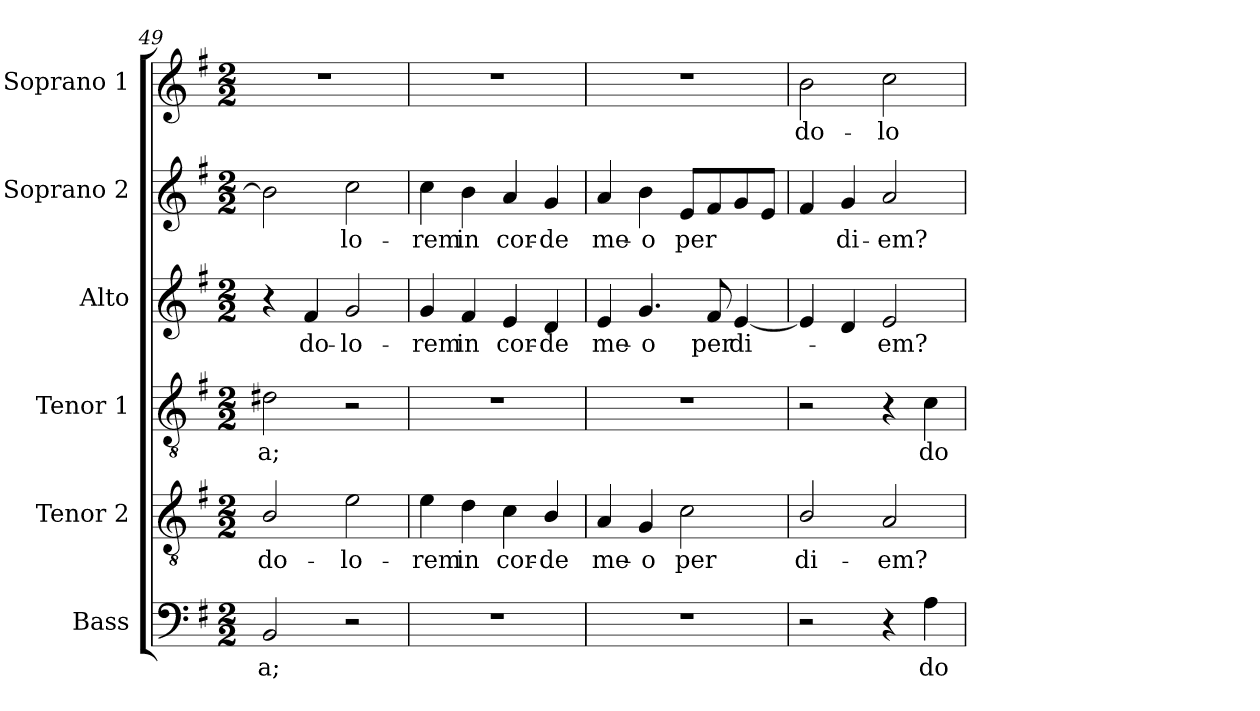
**kern	**text	**kern	**text	**kern	**text	**kern	**text	**kern	**text	**kern	**text
*part6	*part6	*part5	*part5	*part4	*part4	*part3	*part3	*part2	*part2	*part1	*part1
*staff6	*staff6	*staff5	*staff5	*staff4	*staff4	*staff3	*staff3	*staff2	*staff2	*staff1	*staff1
*I"Bass	*	*I"Tenor 2	*	*I"Tenor 1	*	*I"Alto	*	*I"Soprano 2	*	*I"Soprano 1	*
*I'B	*	*I'T2	*	*I'T1	*	*I'A	*	*I'S2	*	*I'S1	*
*clefF4	*	*clefGv2	*	*clefGv2	*	*clefG2	*	*clefG2	*	*clefG2	*
*	*	*ITrd7c12	*	*ITrd7c12	*	*	*	*	*	*	*
*k[f#]	*	*k[f#]	*	*k[f#]	*	*k[f#]	*	*k[f#]	*	*k[f#]	*
*G:	*	*G:	*	*G:	*	*G:	*	*G:	*	*G:	*
*M2/2	*	*M2/2	*	*M2/2	*	*M2/2	*	*M2/2	*	*M2/2	*
=49	=49	=49	=49	=49	=49	=49	=49	=49	=49	=49	=49
!	!LO:LY:b:color=#000000	!	!	!	!	!	!	!	!	!	!
!	!	!	!LO:LY:b:color=#000000	!	!	!	!	!	!	!	!
!	!	!	!	!	!LO:LY:b:color=#000000	!	!	!	!	!	!
2BBi/	-a;	2BBi/	do-	2D#Xi\	-a;	4r	.	2bi\]	.	1r	.
!	!	!	!	!	!	!	!LO:LY:b:color=#000000	!	!	!	!
.	.	.	.	.	.	4f#i/	do-	.	.	.	.
!	!	!	!LO:LY:b:color=#000000	!	!	!	!	!	!	!	!
!	!	!	!	!	!	!	!LO:LY:b:color=#000000	!	!	!	!
!	!	!	!	!	!	!	!	!	!LO:LY:b:color=#000000	!	!
2r	.	2Ei\	-lo-	2r	.	2gi/	-lo-	2cci\	-lo-	.	.
!!LO:PB:g=z
=50	=50	=50	=50	=50	=50	=50	=50	=50	=50	=50	=50
!	!	!	!LO:LY:b:color=#000000	!	!	!	!	!	!	!	!
!	!	!	!	!	!	!	!LO:LY:b:color=#000000	!	!	!	!
!	!	!	!	!	!	!	!	!	!LO:LY:b:color=#000000	!	!
1r	.	4Ei\	-rem	1r	.	4gi/	-rem	4cci\	-rem	1r	.
!	!	!	!LO:LY:b:color=#000000	!	!	!	!	!	!	!	!
!	!	!	!	!	!	!	!LO:LY:b:color=#000000	!	!	!	!
!	!	!	!	!	!	!	!	!	!LO:LY:b:color=#000000	!	!
.	.	4Di\	in	.	.	4f#i/	in	4bi\	in	.	.
!	!	!	!LO:LY:b:color=#000000	!	!	!	!	!	!	!	!
!	!	!	!	!	!	!	!LO:LY:b:color=#000000	!	!	!	!
!	!	!	!	!	!	!	!	!	!LO:LY:b:color=#000000	!	!
.	.	4Ci\	cor-	.	.	4ei/	cor-	4ai/	cor-	.	.
!	!	!	!LO:LY:b:color=#000000	!	!	!	!	!	!	!	!
!	!	!	!	!	!	!	!LO:LY:b:color=#000000	!	!	!	!
!	!	!	!	!	!	!	!	!	!LO:LY:b:color=#000000	!	!
.	.	4BBi/	-de	.	.	4di/	-de	4gi/	-de	.	.
=51	=51	=51	=51	=51	=51	=51	=51	=51	=51	=51	=51
!	!	!	!LO:LY:b:color=#000000	!	!	!	!	!	!	!	!
!	!	!	!	!	!	!	!LO:LY:b:color=#000000	!	!	!	!
!	!	!	!	!	!	!	!	!	!LO:LY:b:color=#000000	!	!
1r	.	4AAi/	me-	1r	.	4ei/	me-	4ai/	me-	1r	.
!	!	!	!LO:LY:b:color=#000000	!	!	!	!	!	!	!	!
!	!	!	!	!	!	!	!LO:LY:b:color=#000000	!	!	!	!
!	!	!	!	!	!	!	!	!	!LO:LY:b:color=#000000	!	!
.	.	4GGi/	-o	.	.	4.gi/	-o	4bi\	-o	.	.
!	!	!	!LO:LY:b:color=#000000	!	!	!	!	!	!	!	!
!	!	!	!	!	!	!	!	!	!LO:LY:b:color=#000000	!	!
.	.	2Ci\	per	.	.	.	.	8ei/L	per	.	.
!	!	!	!	!	!	!	!LO:LY:b:color=#000000	!	!	!	!
.	.	.	.	.	.	8f#i/	per	8f#i/	.	.	.
!	!	!	!	!	!	!	!LO:LY:b:color=#000000	!	!	!	!
.	.	.	.	.	.	[4ei/	di-	8gi/	.	.	.
.	.	.	.	.	.	.	.	8ei/J	.	.	.
=52	=52	=52	=52	=52	=52	=52	=52	=52	=52	=52	=52
!	!	!	!LO:LY:b:color=#000000	!	!	!	!	!	!	!	!
!	!	!	!	!	!	!	!	!	!	!	!LO:LY:b:color=#000000
2r	.	2BBi/	di-	2r	.	4ei/]	.	4f#i/	.	2bi\	do-
!	!	!	!	!	!	!	!	!	!LO:LY:b:color=#000000	!	!
.	.	.	.	.	.	4di/	.	4gi/	di-	.	.
!	!	!	!LO:LY:b:color=#000000	!	!	!	!	!	!	!	!
!	!	!	!	!	!	!	!LO:LY:b:color=#000000	!	!	!	!
!	!	!	!	!	!	!	!	!	!LO:LY:b:color=#000000	!	!
!	!	!	!	!	!	!	!	!	!	!	!LO:LY:b:color=#000000
4r	.	2AAi/	-em?	4r	.	2ei/	-em?	2ai/	-em?	2cci\	-lo-
!	!LO:LY:b:color=#000000	!	!	!	!	!	!	!	!	!	!
!	!	!	!	!	!LO:LY:b:color=#000000	!	!	!	!	!	!
4Ai\	do-	.	.	4Ci\	do-	.	.	.	.	.	.
=	=	=	=	=	=	=	=	=	=	=	=
*-	*-	*-	*-	*-	*-	*-	*-	*-	*-	*-	*-
